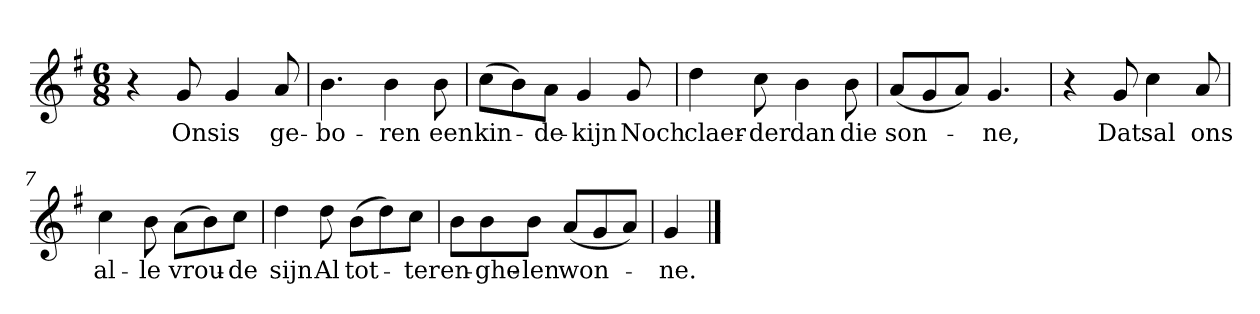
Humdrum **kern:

**kern	**text
*part1	*part1
*staff1	*staff1
*clefG2	*
*k[f#]	*
*G:	*
*M6/8	*
*MM120	*
=1	=1
4r	.
8g	Ons
4g	is
8a	ge-
=2	=2
4.b	-bo-
4b	-ren
8b	een
=3	=3
(8cc\L	kin-
8b\)	.
8a\J	-de-
4g	-kijn
8g	Noch
=4	=4
4dd	claer-
8cc	-der
4b	dan
8b	die
=5	=5
(8a/L	son-
8g/	.
8a/J)	.
4.g	-ne,
=6	=6
4r	.
8g	Dat
4cc	sal
8a	ons
=7	=7
4cc	al-
8b	-le
(8a\L	vrou-
8b\)	.
8cc\J	-de
=8	=8
4dd	sijn
8dd	Al
(8b\L	tot-
8dd\)	.
8cc\J	-ter
=9	=9
8b\L	en-
8b\	-ghe-
8b\J	-len
(8a/L	won-
8g/	.
8a/J)	.
=10	=10
4g	-ne.
==	==
*-	*-
